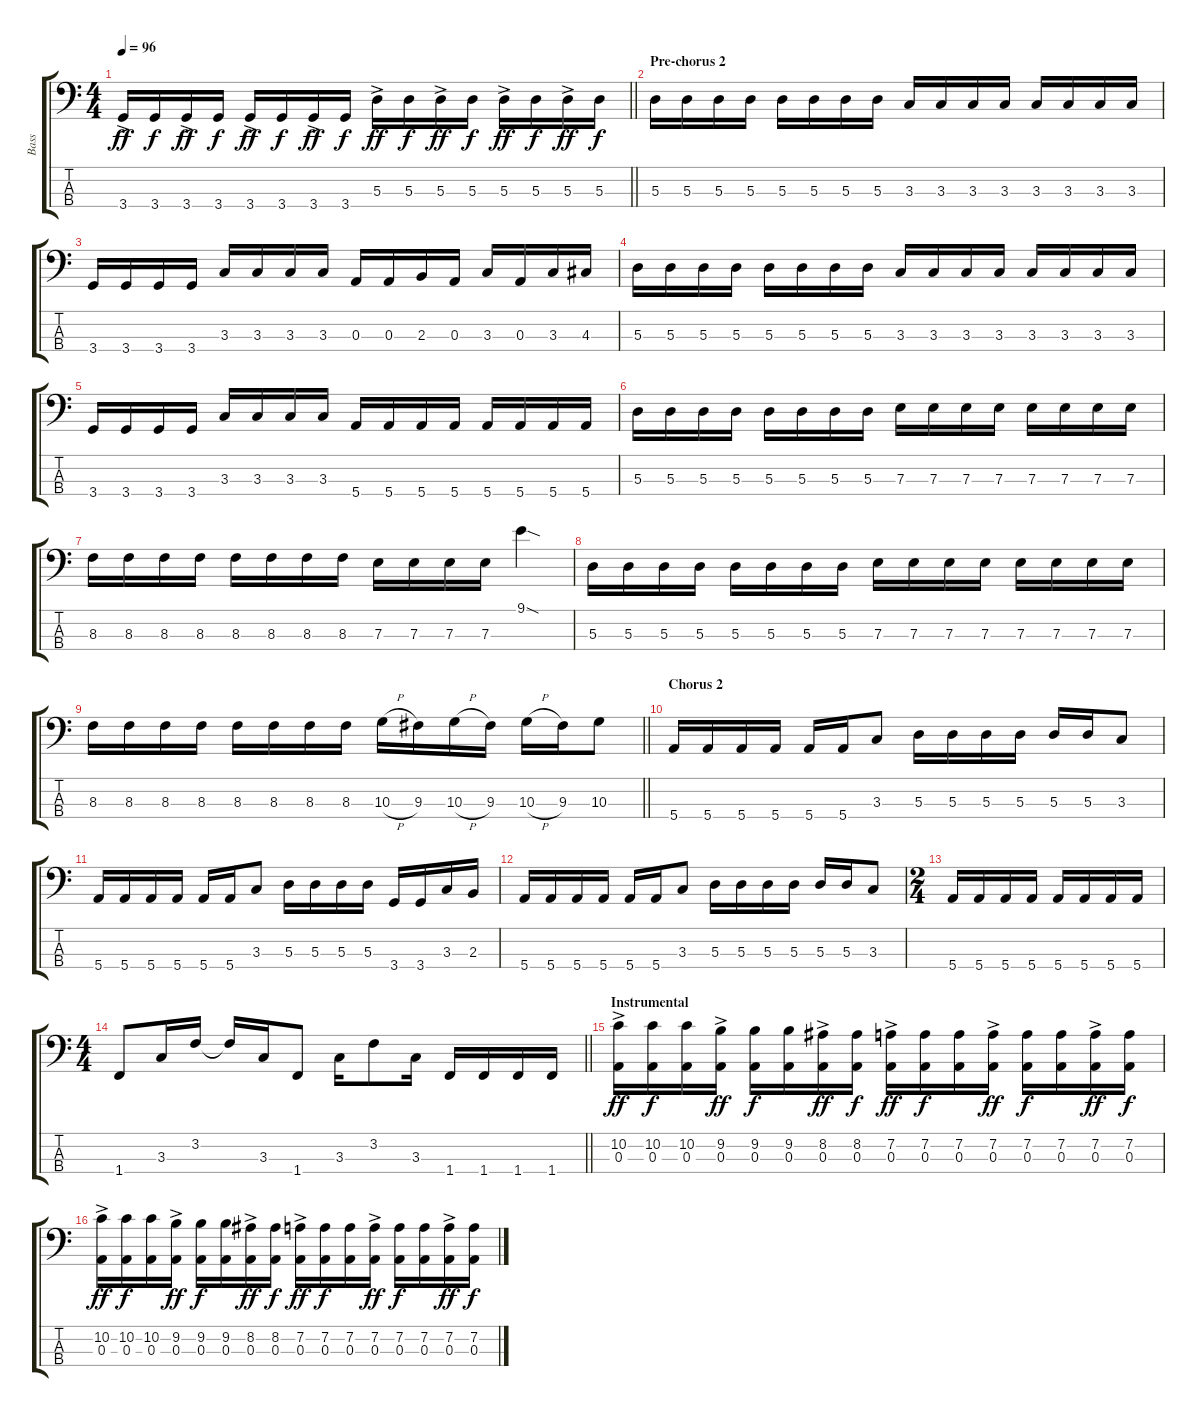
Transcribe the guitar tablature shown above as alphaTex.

\track ("Bass" "Bass") {instrument electricbasspick}
\staff {score tabs}
\tuning (G2 D2 A1 E1) {hide}
\ts (4 4)
\tempo 96
\clef f4
\barLineRight lightlight
\ks c
3.4{ac}.16{dy ff} 3.4.16{dy f} 3.4{ac}.16{dy ff} 3.4.16{dy f} 3.4{ac}.16{dy ff} 3.4.16{dy f} 3.4{ac}.16{dy ff} 3.4.16{dy f} 5.3{ac}.16{dy ff} 5.3.16{dy f} 5.3{ac}.16{dy ff} 5.3.16{dy f} 5.3{ac}.16{dy ff} 5.3.16{dy f} 5.3{ac}.16{dy ff} 5.3.16{dy f} |
\section ("" "Pre-chorus 2")
5.3.16 5.3.16 5.3.16 5.3.16 5.3.16 5.3.16 5.3.16 5.3.16 3.3.16 3.3.16 3.3.16 3.3.16 3.3.16 3.3.16 3.3.16 3.3.16 |
3.4.16 3.4.16 3.4.16 3.4.16 3.3.16 3.3.16 3.3.16 3.3.16 0.3.16 0.3.16 2.3.16 0.3.16 3.3.16 0.3.16 3.3.16 4.3.16 |
5.3.16 5.3.16 5.3.16 5.3.16 5.3.16 5.3.16 5.3.16 5.3.16 3.3.16 3.3.16 3.3.16 3.3.16 3.3.16 3.3.16 3.3.16 3.3.16 |
3.4.16 3.4.16 3.4.16 3.4.16 3.3.16 3.3.16 3.3.16 3.3.16 5.4.16 5.4.16 5.4.16 5.4.16 5.4.16 5.4.16 5.4.16 5.4.16 |
5.3.16 5.3.16 5.3.16 5.3.16 5.3.16 5.3.16 5.3.16 5.3.16 7.3.16 7.3.16 7.3.16 7.3.16 7.3.16 7.3.16 7.3.16 7.3.16 |
8.3.16 8.3.16 8.3.16 8.3.16 8.3.16 8.3.16 8.3.16 8.3.16 7.3.16 7.3.16 7.3.16 7.3.16 9.1{sod}.4 |
5.3.16 5.3.16 5.3.16 5.3.16 5.3.16 5.3.16 5.3.16 5.3.16 7.3.16 7.3.16 7.3.16 7.3.16 7.3.16 7.3.16 7.3.16 7.3.16 |
\barLineRight lightlight
8.3.16 8.3.16 8.3.16 8.3.16 8.3.16 8.3.16 8.3.16 8.3.16 10.3{h}.16 9.3.16 10.3{h}.16 9.3.16 10.3{h}.16 9.3.16 10.3.8 |
\section ("" "Chorus 2")
5.4.16 5.4.16 5.4.16 5.4.16 5.4.16 5.4.16 3.3.8 5.3.16 5.3.16 5.3.16 5.3.16 5.3.16 5.3.16 3.3.8 |
5.4.16 5.4.16 5.4.16 5.4.16 5.4.16 5.4.16 3.3.8 5.3.16 5.3.16 5.3.16 5.3.16 3.4.16 3.4.16 3.3.16 2.3.16 |
5.4.16 5.4.16 5.4.16 5.4.16 5.4.16 5.4.16 3.3.8 5.3.16 5.3.16 5.3.16 5.3.16 5.3.16 5.3.16 3.3.8 |
\ts (2 4)
5.4.16 5.4.16 5.4.16 5.4.16 5.4.16 5.4.16 5.4.16 5.4.16 |
\ts (4 4)
\barLineRight lightlight
1.4.8 3.3.16 3.2.16 3.2{t}.16 3.3.16 1.4.8 3.3.16 3.2.8 3.3.16 1.4.16 1.4.16 1.4.16 1.4.16 |
\section ("" "Instrumental")
(10.2 0.3{ac}).16{dy ff} (10.2 0.3).16{dy f} (10.2 0.3).16 (9.2{ac} 0.3).16{dy ff} (9.2 0.3).16{dy f} (9.2 0.3).16 (8.2{ac} 0.3).16{dy ff} (8.2 0.3).16{dy f} (7.2{ac} 0.3).16{dy ff} (7.2 0.3).16{dy f} (7.2 0.3).16 (7.2{ac} 0.3).16{dy ff} (7.2 0.3).16{dy f} (7.2 0.3).16 (7.2{ac} 0.3).16{dy ff} (7.2 0.3).16{dy f} |
(10.2 0.3{ac}).16{dy ff} (10.2 0.3).16{dy f} (10.2 0.3).16 (9.2{ac} 0.3).16{dy ff} (9.2 0.3).16{dy f} (9.2 0.3).16 (8.2{ac} 0.3).16{dy ff} (8.2 0.3).16{dy f} (7.2{ac} 0.3).16{dy ff} (7.2 0.3).16{dy f} (7.2 0.3).16 (7.2{ac} 0.3).16{dy ff} (7.2 0.3).16{dy f} (7.2 0.3).16 (7.2{ac} 0.3).16{dy ff} (7.2 0.3).16{dy f}
